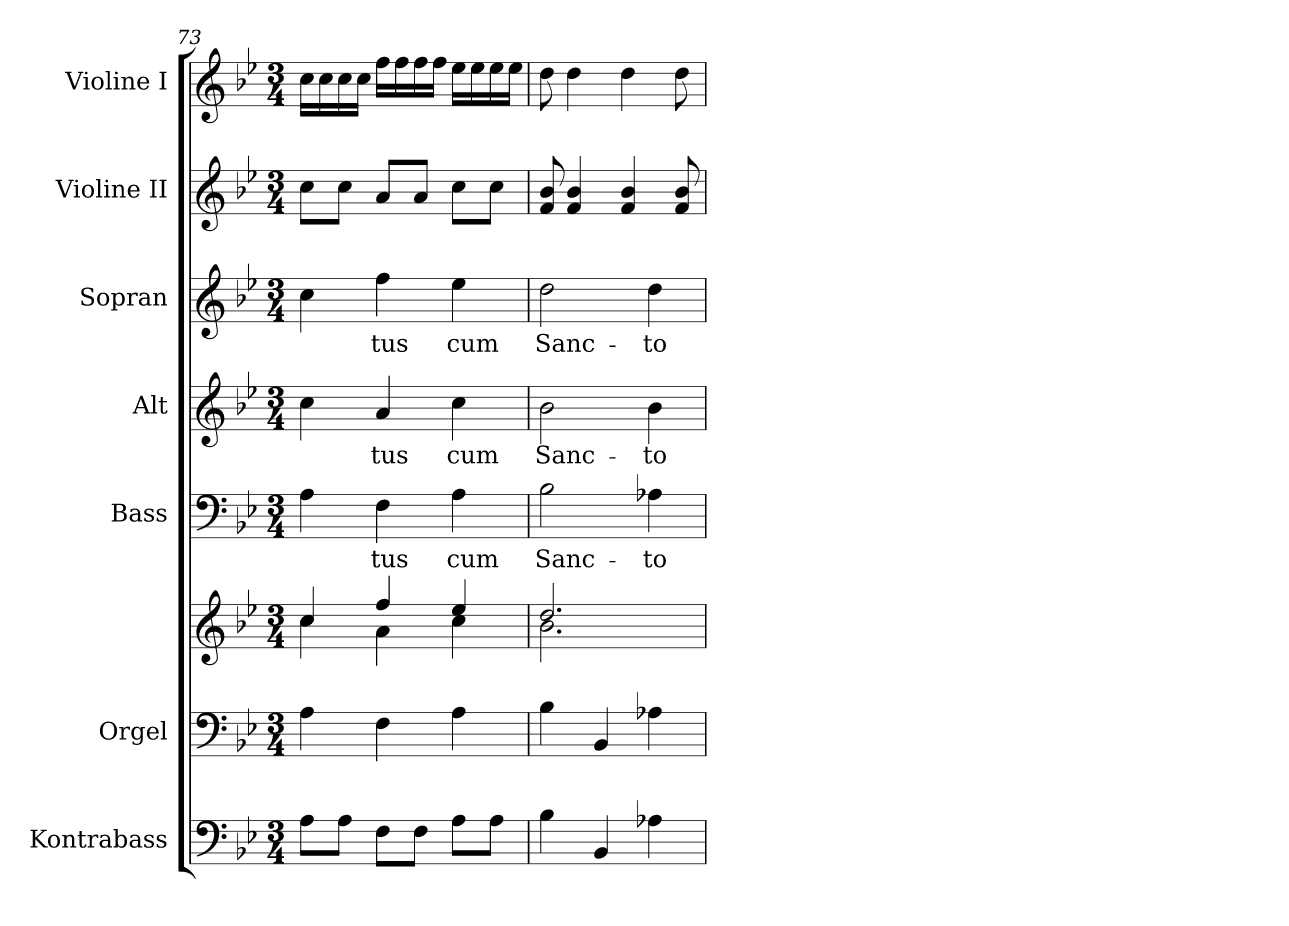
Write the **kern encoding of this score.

**kern	**kern	**kern	**kern	**text	**kern	**text	**kern	**text	**kern	**kern
*part7	*part6	*part6	*part5	*part5	*part4	*part4	*part3	*part3	*part2	*part1
*staff8	*staff7	*staff6	*staff5	*staff5	*staff4	*staff4	*staff3	*staff3	*staff2	*staff1
*I"Kontrabass	*I"Orgel	*	*I"Bass	*	*I"Alt	*	*I"Sopran	*	*I"Violine II	*I"Violine I
*I'Kb.	*I'Org.	*	*I'B	*	*I'A	*	*I'S	*	*I'Vl. II	*I'Vl. I
*clefF4	*clefF4	*clefG2	*clefF4	*	*clefG2	*	*clefG2	*	*clefG2	*clefG2
*ITrd7c12	*	*	*	*	*	*	*	*	*	*
*k[b-e-]	*k[b-e-]	*k[b-e-]	*k[b-e-]	*	*k[b-e-]	*	*k[b-e-]	*	*k[b-e-]	*k[b-e-]
*B-:	*B-:	*B-:	*B-:	*	*B-:	*	*B-:	*	*B-:	*B-:
*M3/4	*M3/4	*M3/4	*M3/4	*	*M3/4	*	*M3/4	*	*M3/4	*M3/4
=73	=73	=73	=73	=73	=73	=73	=73	=73	=73	=73
*	*	*^	*	*	*	*	*	*	*	*
8AA\L	4A\	4cc/	4cc\	4A\	.	4cc\	.	4cc\	.	8cc\L	16cc\LL
.	.	.	.	.	.	.	.	.	.	.	16cc\
8AA\J	.	.	.	.	.	.	.	.	.	8cc\J	16cc\
.	.	.	.	.	.	.	.	.	.	.	16cc\JJ
!	!	!	!	!	!LO:LY:b	!	!LO:LY:b	!	!LO:LY:b	!	!
8FF\L	4F\	4ff/	4a\	4F\	-tus	4a/	-tus	4ff\	-tus	8a/L	16ff\LL
.	.	.	.	.	.	.	.	.	.	.	16ff\
8FF\J	.	.	.	.	.	.	.	.	.	8a/J	16ff\
.	.	.	.	.	.	.	.	.	.	.	16ff\JJ
!	!	!	!	!	!LO:LY:b	!	!LO:LY:b	!	!LO:LY:b	!	!
8AA\L	4A\	4ee-/	4cc\	4A\	cum	4cc\	cum	4ee-\	cum	8cc\L	16ee-\LL
.	.	.	.	.	.	.	.	.	.	.	16ee-\
8AA\J	.	.	.	.	.	.	.	.	.	8cc\J	16ee-\
.	.	.	.	.	.	.	.	.	.	.	16ee-\JJ
=74	=74	=74	=74	=74	=74	=74	=74	=74	=74	=74	=74
!	!	!	!	!	!LO:LY:b	!	!LO:LY:b	!	!LO:LY:b	!	!
4BB-\	4B-\	2.dd/	2.b-\	2B-\	Sanc-	2b-\	Sanc-	2dd\	Sanc-	8f/ 8b-/	8dd\
.	.	.	.	.	.	.	.	.	.	4f/ 4b-/	4dd\
4BBB-/	4BB-/	.	.	.	.	.	.	.	.	.	.
.	.	.	.	.	.	.	.	.	.	4f/ 4b-/	4dd\
!	!	!	!	!	!LO:LY:b	!	!LO:LY:b	!	!LO:LY:b	!	!
4AA-X\	4A-X\	.	.	4A-X\	-to	4b-\	-to	4dd\	-to	.	.
.	.	.	.	.	.	.	.	.	.	8f/ 8b-/	8dd\
*	*	*v	*v	*	*	*	*	*	*	*	*
=	=	=	=	=	=	=	=	=	=	=
*-	*-	*-	*-	*-	*-	*-	*-	*-	*-	*-
